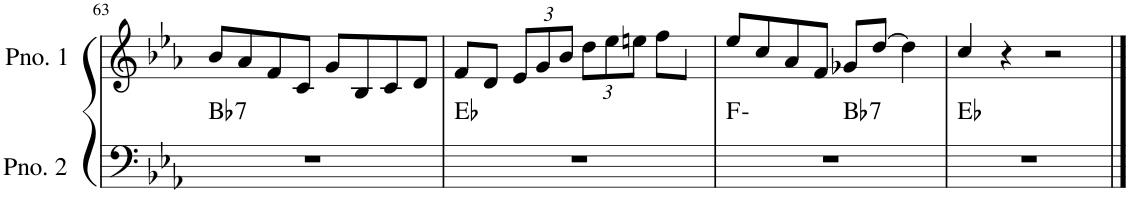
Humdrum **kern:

**kern	**harte	**kern
*part2	*part2	*part1
*staff2	*	*staff1
*I"ピアノ 2	*	*I"ピアノ 1
!!LO:PB:g=z
*clefF4	*	*clefG2
*k[b-e-a-]	*	*k[b-e-a-]
*M4/4	*	*M4/4
=63	=63	=63
!	!LO:H:kt=7	!
1r	Bb:7	8b-/L
.	.	8a-/
.	.	8f/
.	.	8c/J
.	.	8g/L
.	.	8B-/
.	.	8c/
.	.	8d/J
=64	=64	=64
1r	Eb:maj	8f/L
.	.	8d/J
*	*	*Xbrackettup
.	.	12e-/L
.	.	12g/
.	.	12b-/J
.	.	12dd\L
.	.	12ee-\
.	.	12een\J
.	.	8ff\L
.	.	8dd\J
=65	=65	=65
*^	*	*
1r	2ryy	F:min	8ee-/L
.	.	.	8cc/
.	.	.	8a-/
.	.	.	8f/J
!	!	!LO:H:kt=7	!
.	2ryy	Bb:7	8g-X/L
.	.	.	[8dd/J
.	.	.	4dd\]
*v	*v	*	*
=66	=66	=66
1r	Eb:maj	4cc/
.	.	4r
.	.	2r
==	==	==
*-	*-	*-
